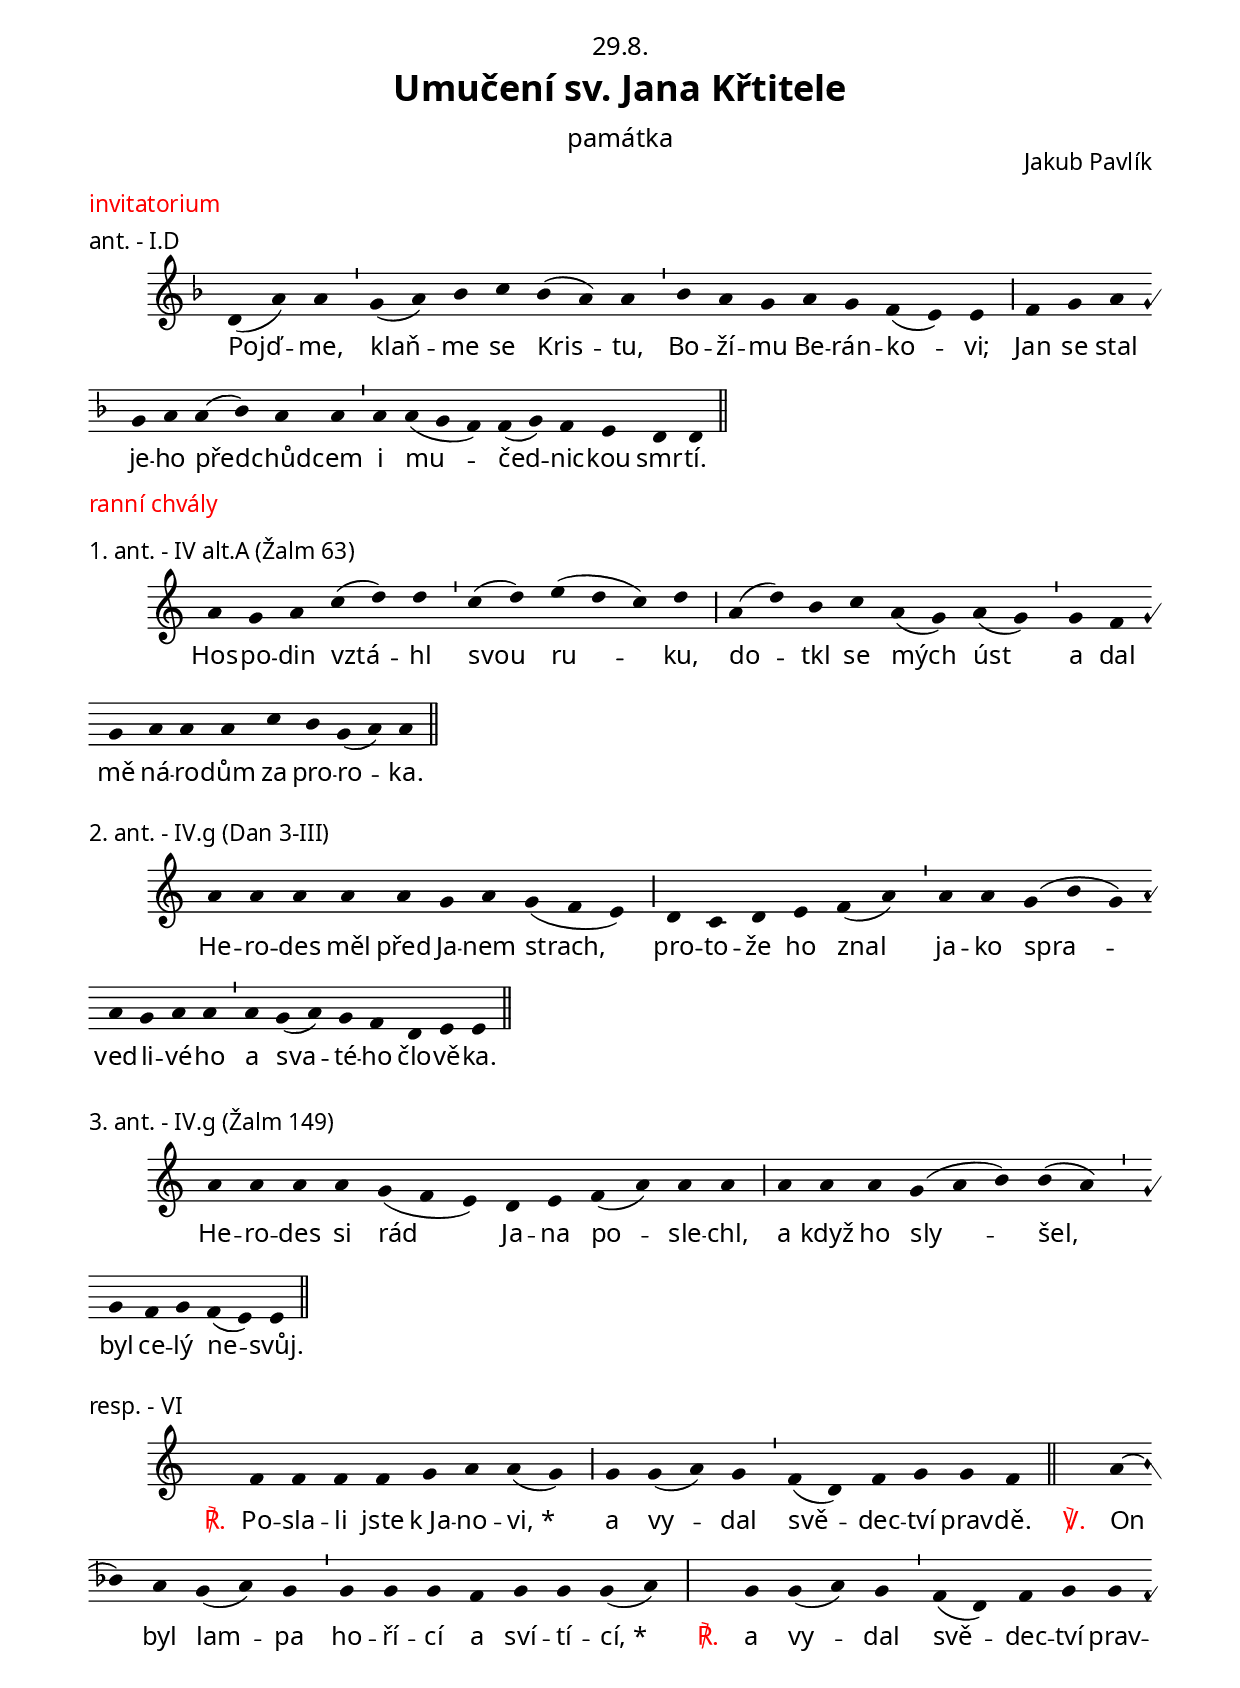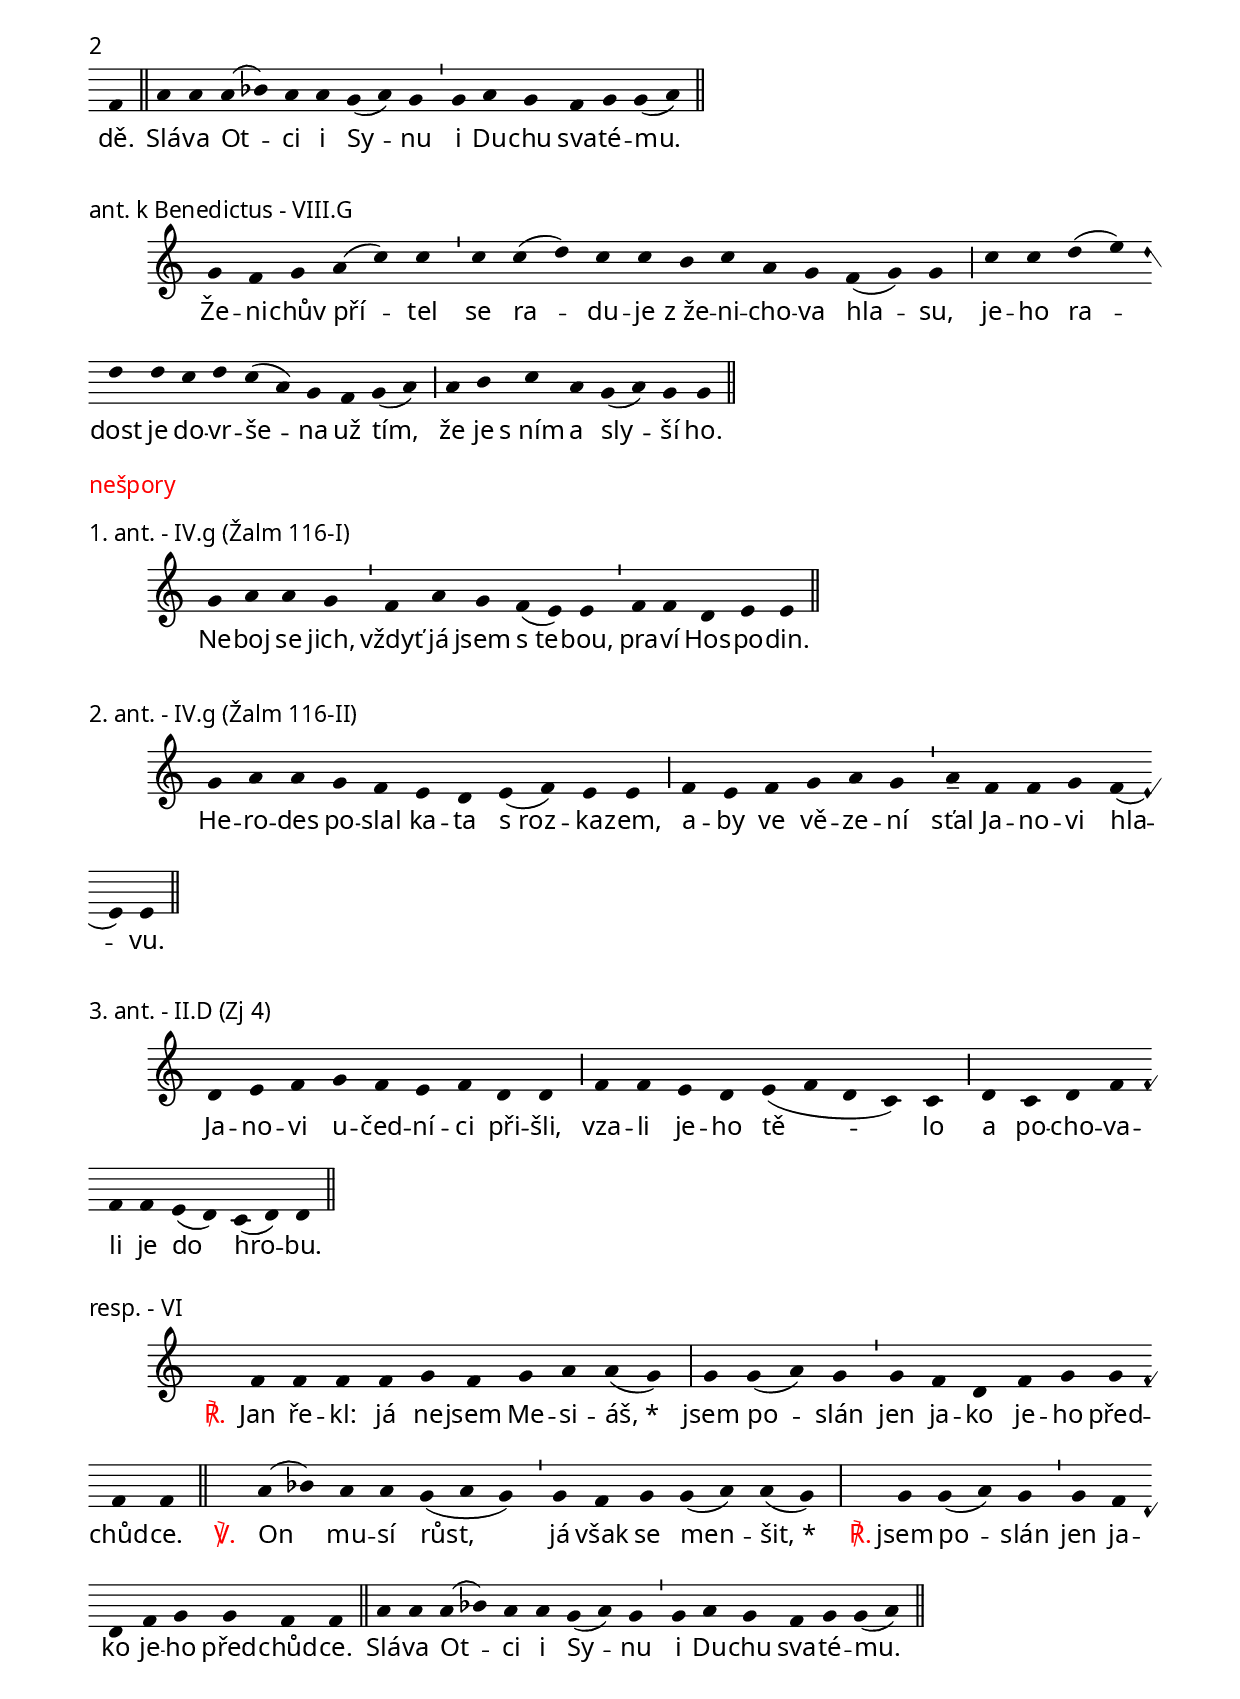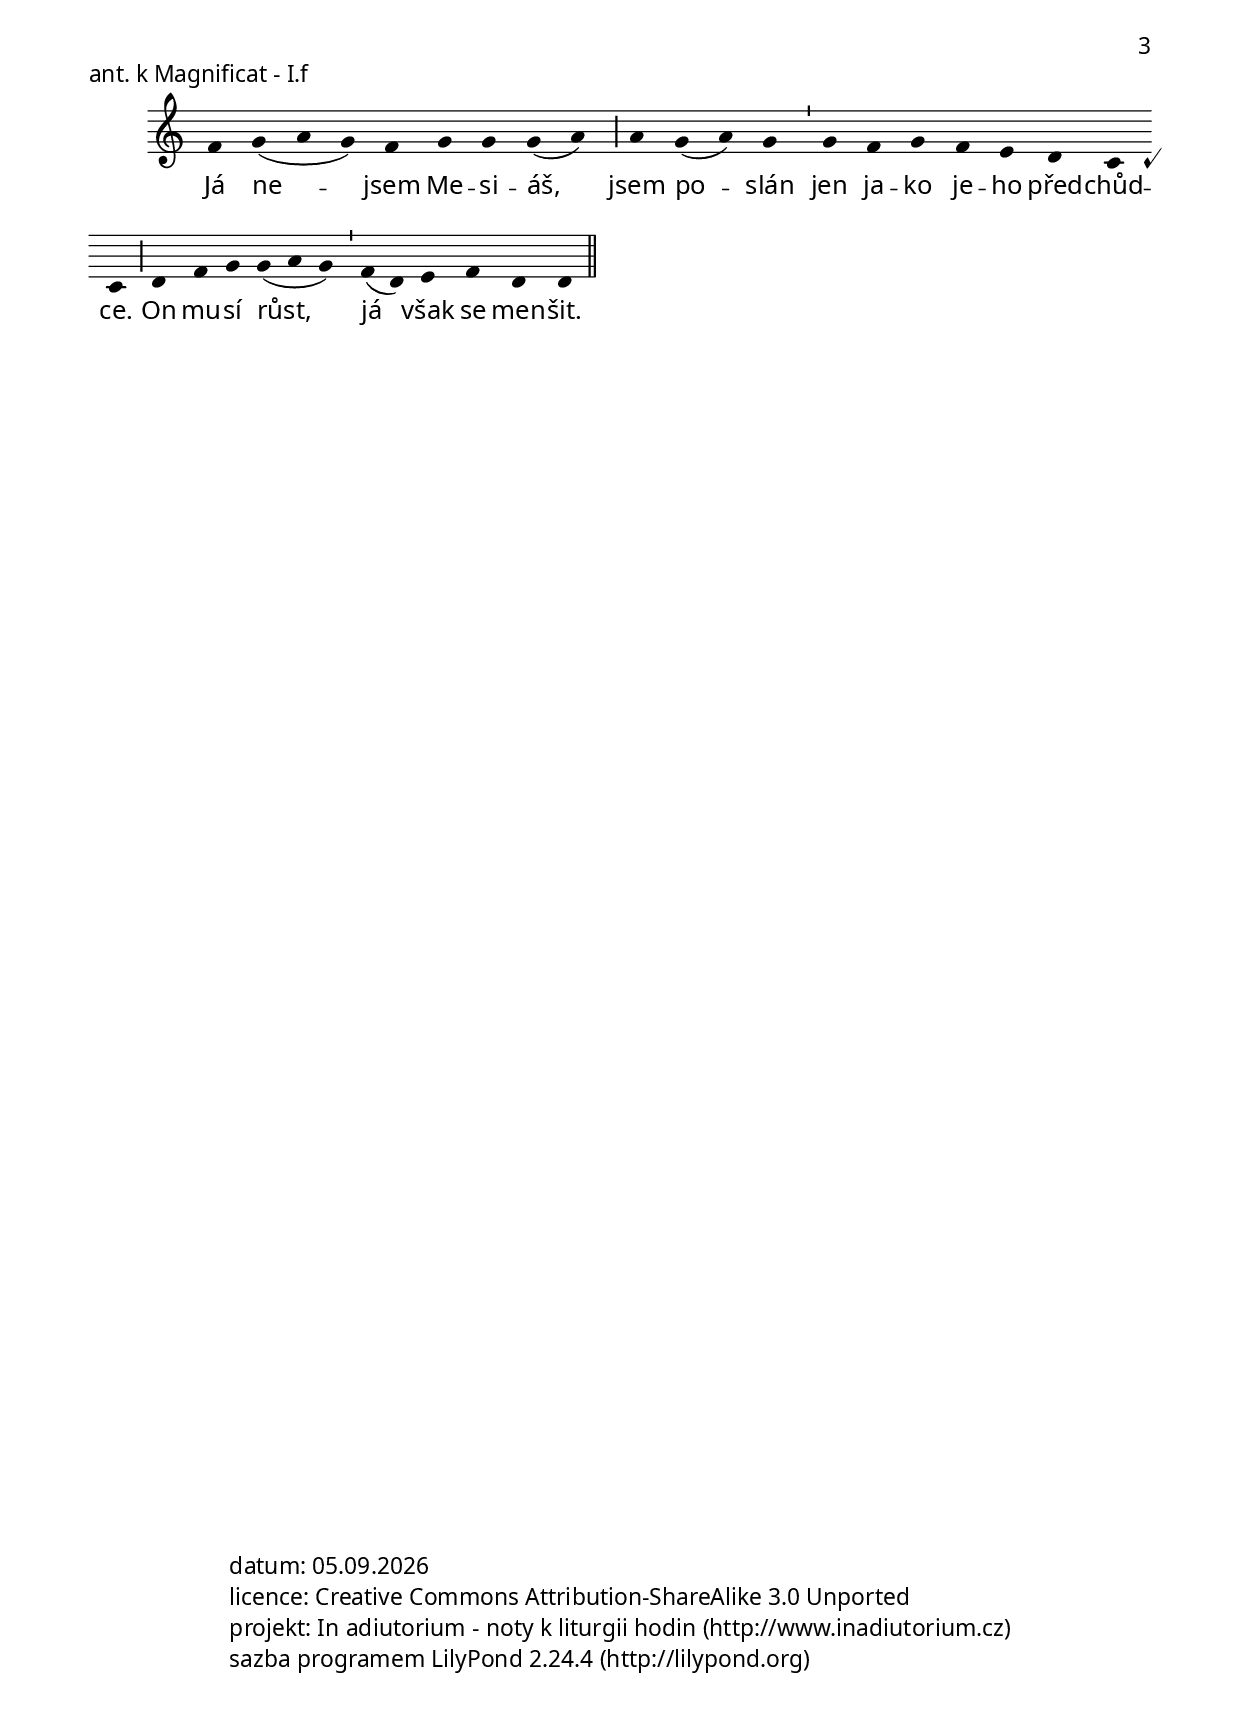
\version "2.15.40"

\include "../spolecne.ly"
\include "../dilyresponsorii.ly"

\header {
  title = \markup\titleSvatek
            "Umučení sv. Jana Křtitele"
            památka
            29.8.
  composer = "Jakub Pavlík"
}

\markup {\nadpisHodinka {"invitatorium"}}

\score {
  \relative c' {
    \choralniRezim
    \key f \major
    d4( a') a \barMin g( a) bes c bes( a) a \barMin
    bes a g a g f( e) e \barMaior
    f g a g a a( bes) a a \barMin
    a a( g f) f( g) f e d d \barFinalis
  }
  \addlyrics {
    Pojď -- me, klaň -- me se Kris -- tu,
    Bo -- ží -- mu Be -- rán -- ko -- vi;
    Jan se stal je -- ho před -- chůd -- cem
    i mu -- čed -- nic -- kou smr -- tí.
  }
  \header {
    quid = "ant."
    modus = "I"
    differentia = "D"
    psalmus = ""
    id = "invit"
    fial = "sanktoral/0624narozenikrtitele.ly#invit?zacatek"
    piece = \markup {\sestavTitulekBezZalmu}
  }
}

\markup {\nadpisHodinka {"ranní chvály"}}

\score {
  \relative c'' {
    \choralniRezim
    a4 g a c( d) d \barMin
    c( d) e( d c) d \barMaior
    a( d) b c a( g) a( g) \barMin
    g f g a a a c b g( a) a \barFinalis
  }
  \addlyrics {
    Hos -- po -- din vztá -- hl
    svou ru -- ku,
    do -- tkl se mých úst
    a dal mě ná -- ro -- dům za pro -- ro -- ka.
  }
  \header {
    quid = "1. ant."
    modus = "IV alt"
    differentia = "A"
    psalmus = "Žalm 63"
    id = "rch-a1"
    piece = \markup {\sestavTitulek}
  }
}

\score {
  \relative c'' {
    \choralniRezim
    a4 a a a a g a g( f e) \barMaior
    d c d e f( a) \barMin
    a a g( b g) a g a a \barMin a g( a) g f d e e \barFinalis
  }
  \addlyrics {
    He -- ro -- des měl před Ja -- nem strach,
    pro -- to -- že ho znal
    ja -- ko spra -- ved -- li -- vé -- ho a sva -- té -- ho člo -- vě -- ka.
  }
  \header {
    quid = "2. ant."
    modus = "IV"
    differentia = "g"
    psalmus = "Dan 3-III"
    id = "rch-a2"
    piece = \markup {\sestavTitulek}
  }
}

\score {
  \relative c'' {
    \choralniRezim
    a4 a a a g( f e) d e f( a) a a \barMaior
    a a a g( a b) b( a) \barMin g f g f( e) e \barFinalis
  }
  \addlyrics {
    He -- ro -- des si rád Ja -- na po -- sle -- chl,
    a když ho sly -- šel, byl ce -- lý ne -- svůj.
  }
  \header {
    quid = "3. ant."
    modus = "IV"
    differentia = "g"
    psalmus = "Žalm 149"
    id = "rch-a3"
    piece = \markup {\sestavTitulek}
  }
}

\score {
  \relative c' {
    \choralniRezim

    % R
    \neviditelna f
    f4 f f f g a a( g) \barMaior
    g g( a) g \barMin f( d) f g g f \barFinalis
    % V
    \neviditelna a
    a( bes) a g( a) g \barMin g g g f g g g( a) \barMax
    % R
    \neviditelna a
    g g( a) g \barMin f( d) f g g f \barFinalis
    % Slava
    \respVIdoxologie \barFinalis
  }
  \addlyrics {
    \Response Po -- sla -- li jste k_Ja -- no -- vi,_*
    a vy -- dal svě -- dec -- tví prav -- dě.
    \Verse On byl lam -- pa ho -- ří -- cí a sví -- tí -- cí,_*
    \Response a vy -- dal svě -- dec -- tví prav -- dě.
    \textRespDoxologie
  }
  \header {
    quid = "resp."
    modus = "VI"
    id = "rch-resp"
    piece = \markup {\sestavTitulekResp}
  }
}

\score {
  \relative c'' {
    \choralniRezim
    g4 f g a( c) c \barMin
    c c( d) c c b c a g f( g) g \barMaior
    c c d( e) d d c d c( a) g f g( a) \barMaior
    a b c a g( a) g g \barFinalis
  }
  \addlyrics {
    Že -- ni -- chův pří -- tel
    se ra -- du -- je z_že -- ni -- cho -- va hla -- su,
    je -- ho ra -- dost je do -- vr -- še -- na už tím,
    že je s_ním a sly -- ší ho.
  }
  \header {
    quid = "ant. k Benedictus"
    modus = "VIII"
    differentia = "G"
    psalmus = ""
    id = "rch-aben"
    piece = \markup {\sestavTitulekBezZalmu}
  }
}

\markup {\nadpisHodinka {"nešpory"}}

\score {
  \relative c'' {
    \choralniRezim
    g a a g \barMin f a g f( e) e \barMin
    f f d e e \barFinalis
  }
  \addlyrics {
    Ne -- boj se jich, vždyť já jsem s_te -- bou,
    pra -- ví Hos -- po -- din.
  }
  \header {
    quid = "1. ant."
    modus = "IV"
    differentia = "g"
    psalmus = "Žalm 116-I"
    id = "ne-a1"
    piece = \markup {\sestavTitulek}
  }
}

\score {
  \relative c'' {
    \choralniRezim
    g a a g f e d e( f) e e \barMaior
    f e f g a g \barMin
    a-- f f g f( e) e \barFinalis
  }
  \addlyrics {
    He -- ro -- des po -- slal ka -- ta s_roz -- ka -- zem,
    a -- by ve vě -- ze -- ní
    sťal Ja -- no -- vi hla -- vu.
  }
  \header {
    quid = "2. ant."
    modus = "IV"
    differentia = "g"
    psalmus = "Žalm 116-II"
    id = "ne-a2"
    piece = \markup {\sestavTitulek}
  }
}

\score {
  \relative c' {
    \choralniRezim
    d e f g f e f d d \barMaior
    f f e d e( f d c) c \barMaior
    d c d f f f e( d) c( d) d \barFinalis
  }
  \addlyrics {
    Ja -- no -- vi u -- čed -- ní -- ci při -- šli,
    vza -- li je -- ho tě -- lo
    a po -- cho -- va -- li je do hro -- bu.
  }
  \header {
    quid = "3. ant."
    modus = "II"
    differentia = "D"
    psalmus = "Zj 4"
    id = "ne-a3"
    piece = \markup {\sestavTitulek}
  }
}

\score {
  \relative c' {
    \choralniRezim

    % R
    \neviditelna f
    f4 f f f g f g a a( g) \barMax
    g g( a) g \barMin g f d f g g f f \barFinalis
    % V
    \neviditelna a
    a( bes) a a g( a g) \barMin g f g g( a) a( g) \barMax
    % R
    \neviditelna a
    g g( a) g \barMin g f d f g g f f \barFinalis
    % Slava
    \respVIdoxologie \barFinalis
  }
  \addlyrics {
    \Response Jan ře -- kl: já ne -- jsem Me -- si -- áš,_*
    jsem po -- slán jen ja -- ko je -- ho před -- chůd -- ce.
    \Verse On mu -- sí růst, já však se men -- šit,_*
    \Response jsem po -- slán jen ja -- ko je -- ho před -- chůd -- ce.
    \textRespDoxologie
  }
  \header {
    quid = "resp."
    modus = "VI"
    id = "ne-resp"
    piece = \markup {\sestavTitulekResp}
  }
}

\score {
  \relative c' {
    \choralniRezim
    f4 g( a g) f g g g( a) \barMaior
    a g( a) g \barMin
    g f g f e d c c \barMaior
    d f g g( a g) \barMin
    f( d) e f d d \barFinalis
  }
  \addlyrics {
    Já ne -- jsem Me -- si -- áš,
    jsem po -- slán
    jen ja -- ko je -- ho před -- chůd -- ce.
    On mu -- sí růst, já však se men -- šit.
  }
  \header {
    quid = "ant. k Magnificat"
    modus = "I"
    differentia = "f"
    psalmus = ""
    id = "ne-amag"
    piece = \markup {\sestavTitulekBezZalmu}
  }
}